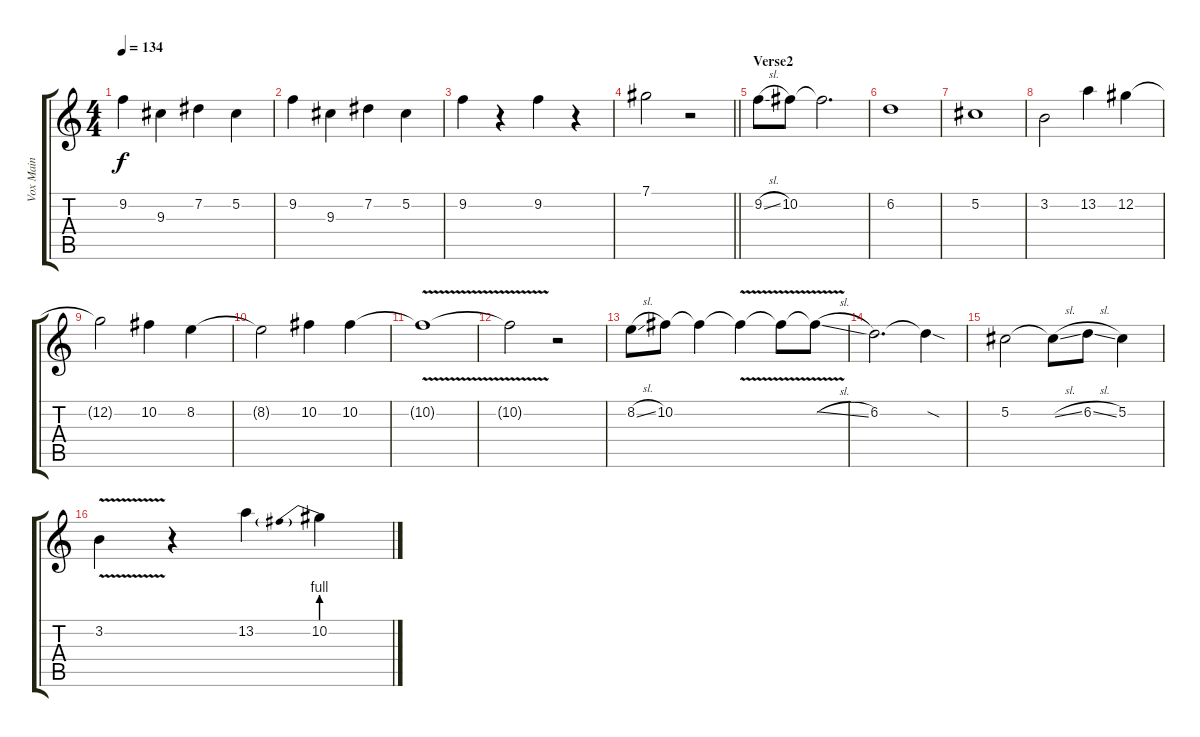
\track ("Vox Main" "Vox Main") {instrument electricbasspick}
\staff {score tabs}
\tuning (Db4 Ab3 E3 B2 Gb2 B1) {hide}
\ts (4 4)
\tempo 134
\clef g2
\ks c
9.2.4{dy f} 9.3.4 7.2.4 5.2.4 |
9.2.4 9.3.4 7.2.4 5.2.4 |
9.2.4 r.4 9.2.4 r.4 |
\barLineRight lightlight
7.1.2 r.2 |
\section ("" "Verse2")
9.2{sl}.8 10.2.8 10.2{t}.2{d} |
6.2.1 |
5.2.1 |
3.2.2 13.2.4 12.2.4 |
12.2{t}.2 10.2.4 8.2.4 |
8.2{t}.2 10.2.4 10.2.4 |
10.2{v t}.1 |
10.2{v t}.2 r.2 |
8.2{sl}.8 10.2.8 10.2{t}.4 10.2{v t}.4 10.2{v t}.8 10.2{v sl t}.8 |
6.2.2{d} 6.2{sod t}.4 |
5.2.2 5.2{sl t}.8 6.2{sl}.8 5.2.4 |
3.2{v}.4 r.4 13.2.4 10.2{be (prebend 0 4 60 4)}.4
